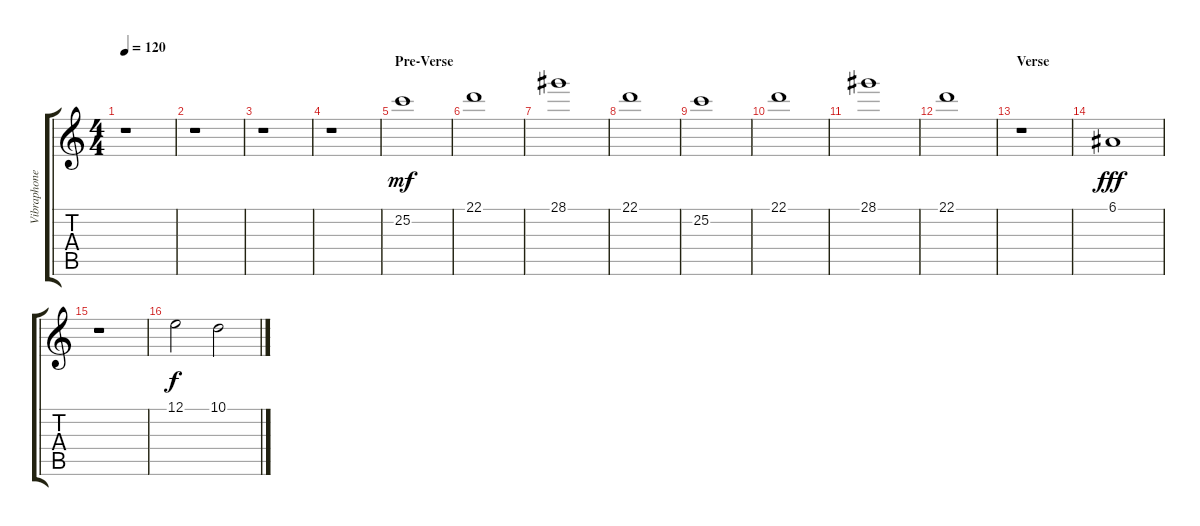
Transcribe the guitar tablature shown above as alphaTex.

\track ("Vibraphone" "Vibraphone") {instrument vibraphone}
\staff {score tabs}
\tuning (E4 B3 G3 D3 A2 E2) {hide}
\ts (4 4)
\tempo 120
\clef g2
\ks c
r.1{dy mf} |
r.1 |
r.1 |
r.1 |
\section ("" "Pre-Verse")
25.2.1 |
22.1.1 |
28.1.1 |
22.1.1 |
25.2.1 |
22.1.1 |
28.1.1 |
22.1.1 |
\section ("" "Verse")
r.1 |
6.1.1{dy fff} |
r.1 |
12.1.2{dy f} 10.1.2
